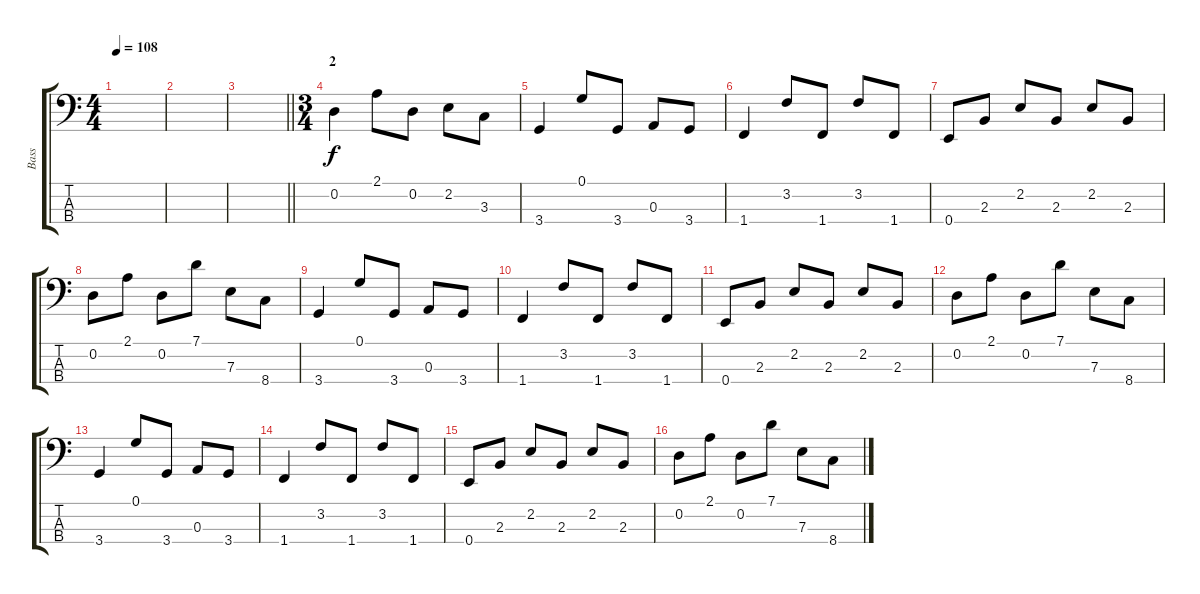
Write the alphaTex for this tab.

\track ("Bass" "Bass") {instrument electricbassfinger}
\staff {score tabs}
\tuning (G2 D2 A1 E1) {hide}
\ts (4 4)
\tempo 108
\clef f4
\ks c
|
|
\barLineRight lightlight
|
\ts (3 4)
\section ("" "2")
0.2.4 2.1.8 0.2.8 2.2.8 3.3.8 |
3.4.4 0.1.8 3.4.8 0.3.8 3.4.8 |
1.4.4 3.2.8 1.4.8 3.2.8 1.4.8 |
0.4.8 2.3.8 2.2.8 2.3.8 2.2.8 2.3.8 |
0.2.8 2.1.8 0.2.8 7.1.8 7.3.8 8.4.8 |
3.4.4 0.1.8 3.4.8 0.3.8 3.4.8 |
1.4.4 3.2.8 1.4.8 3.2.8 1.4.8 |
0.4.8 2.3.8 2.2.8 2.3.8 2.2.8 2.3.8 |
0.2.8 2.1.8 0.2.8 7.1.8 7.3.8 8.4.8 |
3.4.4 0.1.8 3.4.8 0.3.8 3.4.8 |
1.4.4 3.2.8 1.4.8 3.2.8 1.4.8 |
0.4.8 2.3.8 2.2.8 2.3.8 2.2.8 2.3.8 |
0.2.8 2.1.8 0.2.8 7.1.8 7.3.8 8.4.8
